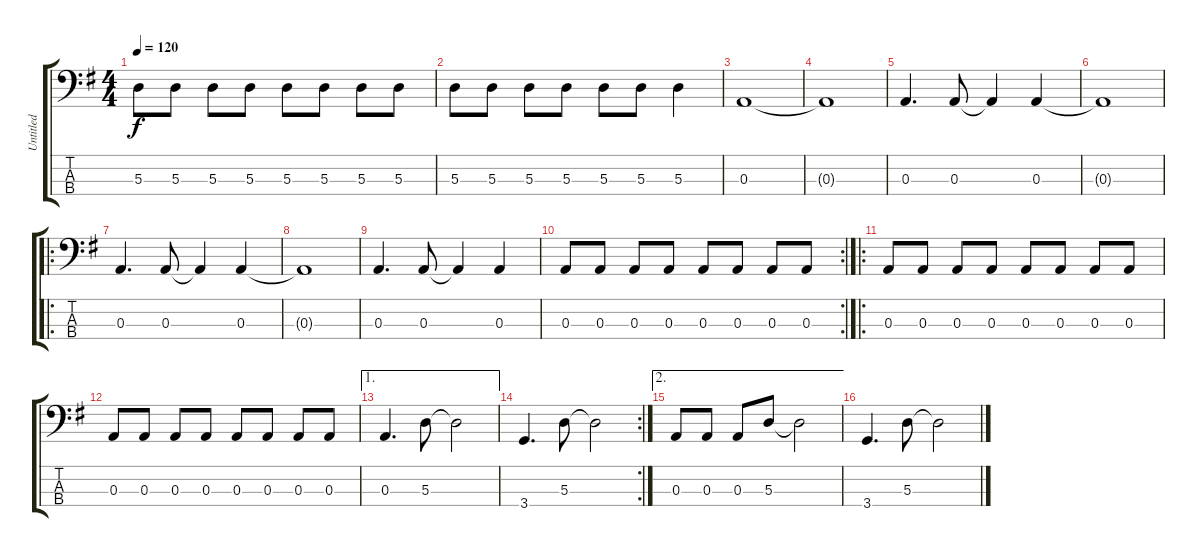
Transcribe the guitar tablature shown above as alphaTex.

\track ("Untitled" "Untitled") {instrument electricbassfinger}
\staff {score tabs}
\tuning (G2 D2 A1 E1) {hide}
\ts (4 4)
\tempo 120
\clef f4
\ks g
5.3.8{dy f} 5.3.8 5.3.8 5.3.8 5.3.8 5.3.8 5.3.8 5.3.8 |
5.3.8 5.3.8 5.3.8 5.3.8 5.3.8 5.3.8 5.3.4 |
0.3.1 |
0.3{t}.1 |
0.3.4{d} 0.3.8 0.3{t}.4 0.3.4 |
0.3{t}.1 |
\ro
0.3.4{d} 0.3.8 0.3{t}.4 0.3.4 |
0.3{t}.1 |
0.3.4{d} 0.3.8 0.3{t}.4 0.3.4 |
\rc 2
0.3.8 0.3.8 0.3.8 0.3.8 0.3.8 0.3.8 0.3.8 0.3.8 |
\ro
0.3.8 0.3.8 0.3.8 0.3.8 0.3.8 0.3.8 0.3.8 0.3.8 |
0.3.8 0.3.8 0.3.8 0.3.8 0.3.8 0.3.8 0.3.8 0.3.8 |
\ae 1
0.3.4{d} 5.3.8 5.3{t}.2 |
\rc 2
3.4.4{d} 5.3.8 5.3{t}.2 |
\ae 2
0.3.8 0.3.8 0.3.8 5.3.8 5.3{t}.2 |
3.4.4{d} 5.3.8 5.3{t}.2
